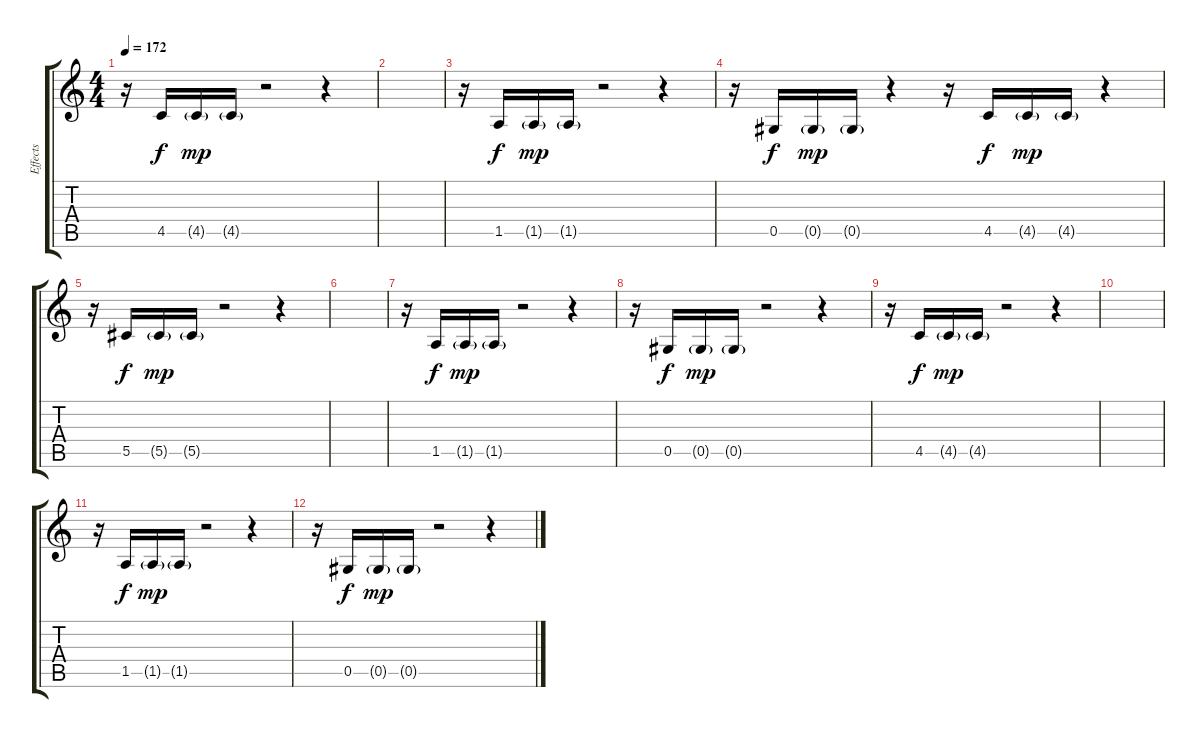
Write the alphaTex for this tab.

\track ("Effects" "Effects") {instrument electricguitarclean}
\staff {score tabs}
\tuning (Eb4 Bb3 Gb3 Db3 Ab2 Db2) {hide}
\ts (4 4)
\tempo 172
\clef g2
\ks c
r.16{dy mp} 4.5.16{dy f} 4.5{g}.16{dy mp} 4.5{g}.16 r.2 r.4 |
|
r.16 1.5.16{dy f} 1.5{g}.16{dy mp} 1.5{g}.16 r.2 r.4 |
r.16 0.5.16{dy f} 0.5{g}.16{dy mp} 0.5{g}.16 r.4 r.16 4.5.16{dy f} 4.5{g}.16{dy mp} 4.5{g}.16 r.4 |
r.16 5.5.16{dy f} 5.5{g}.16{dy mp} 5.5{g}.16 r.2 r.4 |
|
r.16 1.5.16{dy f} 1.5{g}.16{dy mp} 1.5{g}.16 r.2 r.4 |
r.16 0.5.16{dy f} 0.5{g}.16{dy mp} 0.5{g}.16 r.2 r.4 |
r.16 4.5.16{dy f} 4.5{g}.16{dy mp} 4.5{g}.16 r.2 r.4 |
|
r.16 1.5.16{dy f} 1.5{g}.16{dy mp} 1.5{g}.16 r.2 r.4 |
r.16 0.5.16{dy f} 0.5{g}.16{dy mp} 0.5{g}.16 r.2 r.4
